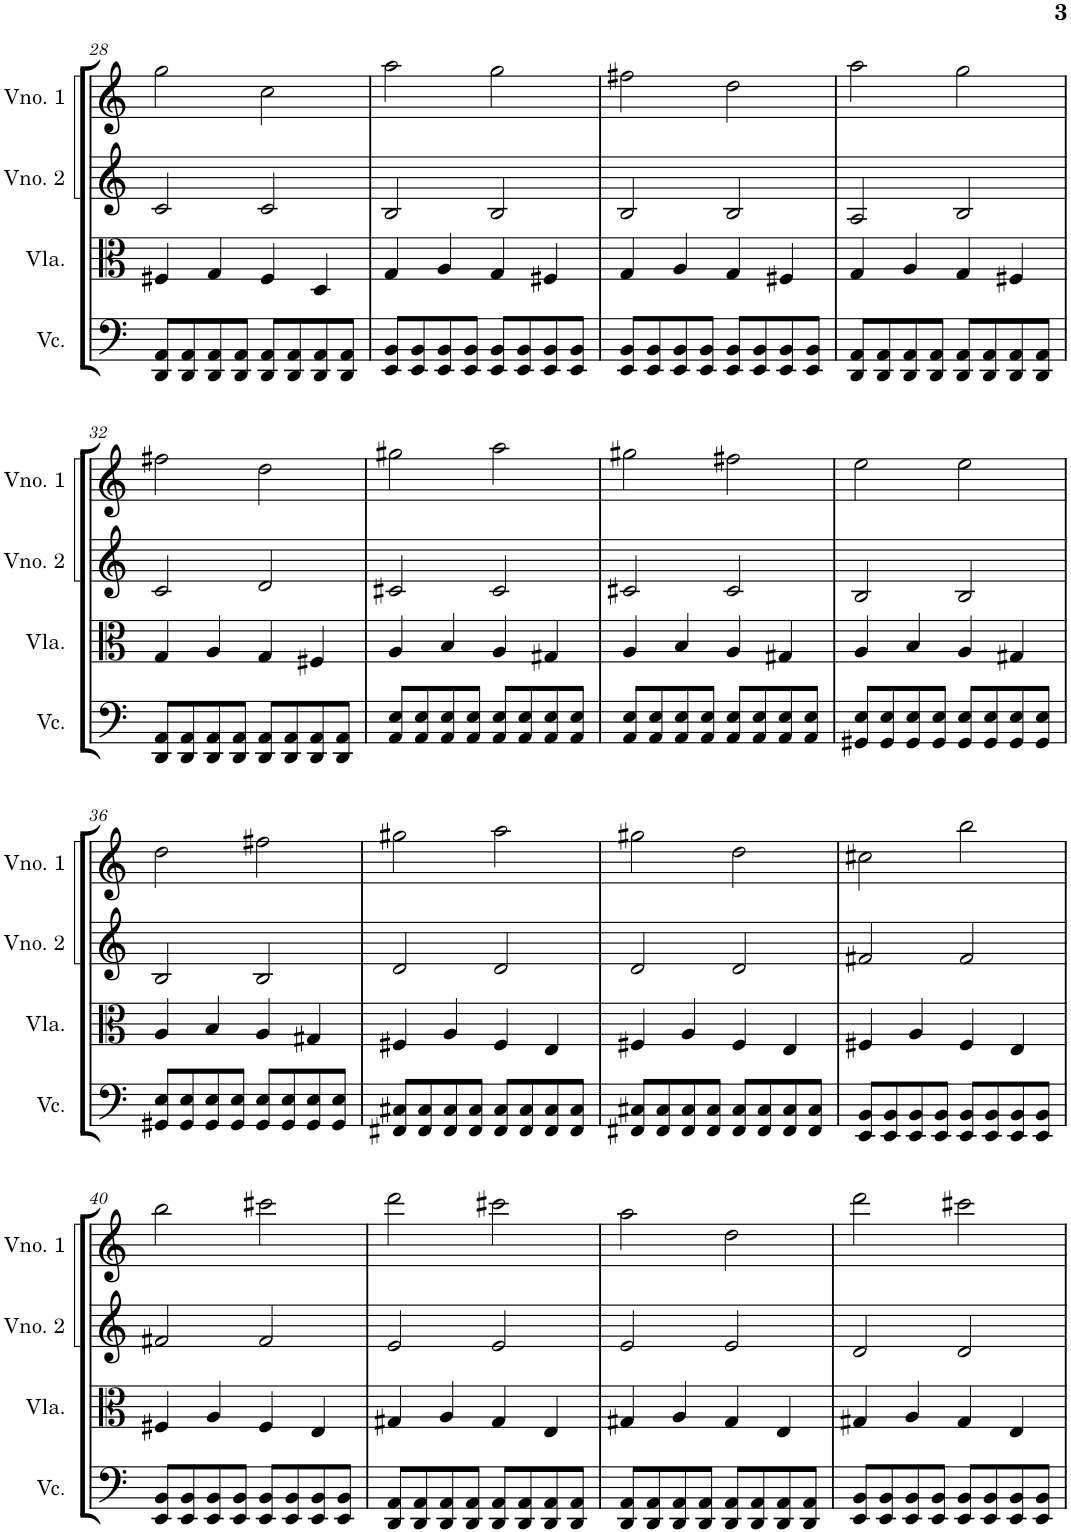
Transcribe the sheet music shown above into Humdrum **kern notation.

**kern	**kern	**kern	**kern
*part4	*part3	*part2	*part1
*staff4	*staff3	*staff2	*staff1
*I"Violoncelo	*I"Viola	*I"Violino 2	*I"Violino 1
*I'Vc.	*I'Vla.	*I'Vno. 2	*I'Vno. 1
!!LO:PB:g=z
*clefF4	*clefC3	*clefG2	*clefG2
*k[]	*k[]	*k[]	*k[]
*M4/4	*M4/4	*M4/4	*M4/4
=28	=28	=28	=28
8DD/ 8AA/L	4F#X/	2c/	2gg\
8DD/ 8AA/	.	.	.
8DD/ 8AA/	4G/	.	.
8DD/ 8AA/J	.	.	.
8DD/ 8AA/L	4F#/	2c/	2cc\
8DD/ 8AA/	.	.	.
8DD/ 8AA/	4D/	.	.
8DD/ 8AA/J	.	.	.
=29	=29	=29	=29
8EE/ 8BB/L	4G/	2B/	2aa\
8EE/ 8BB/	.	.	.
8EE/ 8BB/	4A/	.	.
8EE/ 8BB/J	.	.	.
8EE/ 8BB/L	4G/	2B/	2gg\
8EE/ 8BB/	.	.	.
8EE/ 8BB/	4F#X/	.	.
8EE/ 8BB/J	.	.	.
=30	=30	=30	=30
8EE/ 8BB/L	4G/	2B/	2ff#X\
8EE/ 8BB/	.	.	.
8EE/ 8BB/	4A/	.	.
8EE/ 8BB/J	.	.	.
8EE/ 8BB/L	4G/	2B/	2dd\
8EE/ 8BB/	.	.	.
8EE/ 8BB/	4F#X/	.	.
8EE/ 8BB/J	.	.	.
=31	=31	=31	=31
8DD/ 8AA/L	4G/	2A/	2aa\
8DD/ 8AA/	.	.	.
8DD/ 8AA/	4A/	.	.
8DD/ 8AA/J	.	.	.
8DD/ 8AA/L	4G/	2B/	2gg\
8DD/ 8AA/	.	.	.
8DD/ 8AA/	4F#X/	.	.
8DD/ 8AA/J	.	.	.
!!LO:LB:g=z
=32	=32	=32	=32
8DD/ 8AA/L	4G/	2c/	2ff#X\
8DD/ 8AA/	.	.	.
8DD/ 8AA/	4A/	.	.
8DD/ 8AA/J	.	.	.
8DD/ 8AA/L	4G/	2d/	2dd\
8DD/ 8AA/	.	.	.
8DD/ 8AA/	4F#X/	.	.
8DD/ 8AA/J	.	.	.
=33	=33	=33	=33
8AA/ 8E/L	4A/	2c#X/	2gg#X\
8AA/ 8E/	.	.	.
8AA/ 8E/	4B/	.	.
8AA/ 8E/J	.	.	.
8AA/ 8E/L	4A/	2c#/	2aa\
8AA/ 8E/	.	.	.
8AA/ 8E/	4G#X/	.	.
8AA/ 8E/J	.	.	.
=34	=34	=34	=34
8AA/ 8E/L	4A/	2c#X/	2gg#X\
8AA/ 8E/	.	.	.
8AA/ 8E/	4B/	.	.
8AA/ 8E/J	.	.	.
8AA/ 8E/L	4A/	2c#/	2ff#X\
8AA/ 8E/	.	.	.
8AA/ 8E/	4G#X/	.	.
8AA/ 8E/J	.	.	.
=35	=35	=35	=35
8GG#X/ 8E/L	4A/	2B/	2ee\
8GG#/ 8E/	.	.	.
8GG#/ 8E/	4B/	.	.
8GG#/ 8E/J	.	.	.
8GG#/ 8E/L	4A/	2B/	2ee\
8GG#/ 8E/	.	.	.
8GG#/ 8E/	4G#X/	.	.
8GG#/ 8E/J	.	.	.
!!LO:LB:g=z
=36	=36	=36	=36
8GG#X/ 8E/L	4A/	2B/	2dd\
8GG#/ 8E/	.	.	.
8GG#/ 8E/	4B/	.	.
8GG#/ 8E/J	.	.	.
8GG#/ 8E/L	4A/	2B/	2ff#X\
8GG#/ 8E/	.	.	.
8GG#/ 8E/	4G#X/	.	.
8GG#/ 8E/J	.	.	.
=37	=37	=37	=37
8FF#X/ 8C#X/L	4F#X/	2d/	2gg#X\
8FF#/ 8C#/	.	.	.
8FF#/ 8C#/	4A/	.	.
8FF#/ 8C#/J	.	.	.
8FF#/ 8C#/L	4F#/	2d/	2aa\
8FF#/ 8C#/	.	.	.
8FF#/ 8C#/	4E/	.	.
8FF#/ 8C#/J	.	.	.
=38	=38	=38	=38
8FF#X/ 8C#X/L	4F#X/	2d/	2gg#X\
8FF#/ 8C#/	.	.	.
8FF#/ 8C#/	4A/	.	.
8FF#/ 8C#/J	.	.	.
8FF#/ 8C#/L	4F#/	2d/	2dd\
8FF#/ 8C#/	.	.	.
8FF#/ 8C#/	4E/	.	.
8FF#/ 8C#/J	.	.	.
=39	=39	=39	=39
8EE/ 8BB/L	4F#X/	2f#X/	2cc#X\
8EE/ 8BB/	.	.	.
8EE/ 8BB/	4A/	.	.
8EE/ 8BB/J	.	.	.
8EE/ 8BB/L	4F#/	2f#/	2bb\
8EE/ 8BB/	.	.	.
8EE/ 8BB/	4E/	.	.
8EE/ 8BB/J	.	.	.
!!LO:LB:g=z
=40	=40	=40	=40
8EE/ 8BB/L	4F#X/	2f#X/	2bb\
8EE/ 8BB/	.	.	.
8EE/ 8BB/	4A/	.	.
8EE/ 8BB/J	.	.	.
8EE/ 8BB/L	4F#/	2f#/	2ccc#X\
8EE/ 8BB/	.	.	.
8EE/ 8BB/	4E/	.	.
8EE/ 8BB/J	.	.	.
=41	=41	=41	=41
8DD/ 8AA/L	4G#X/	2e/	2ddd\
8DD/ 8AA/	.	.	.
8DD/ 8AA/	4A/	.	.
8DD/ 8AA/J	.	.	.
8DD/ 8AA/L	4G#/	2e/	2ccc#X\
8DD/ 8AA/	.	.	.
8DD/ 8AA/	4E/	.	.
8DD/ 8AA/J	.	.	.
=42	=42	=42	=42
8DD/ 8AA/L	4G#X/	2e/	2aa\
8DD/ 8AA/	.	.	.
8DD/ 8AA/	4A/	.	.
8DD/ 8AA/J	.	.	.
8DD/ 8AA/L	4G#/	2e/	2dd\
8DD/ 8AA/	.	.	.
8DD/ 8AA/	4E/	.	.
8DD/ 8AA/J	.	.	.
=43	=43	=43	=43
8EE/ 8BB/L	4G#X/	2d/	2ddd\
8EE/ 8BB/	.	.	.
8EE/ 8BB/	4A/	.	.
8EE/ 8BB/J	.	.	.
8EE/ 8BB/L	4G#/	2d/	2ccc#X\
8EE/ 8BB/	.	.	.
8EE/ 8BB/	4E/	.	.
8EE/ 8BB/J	.	.	.
=	=	=	=
*-	*-	*-	*-
